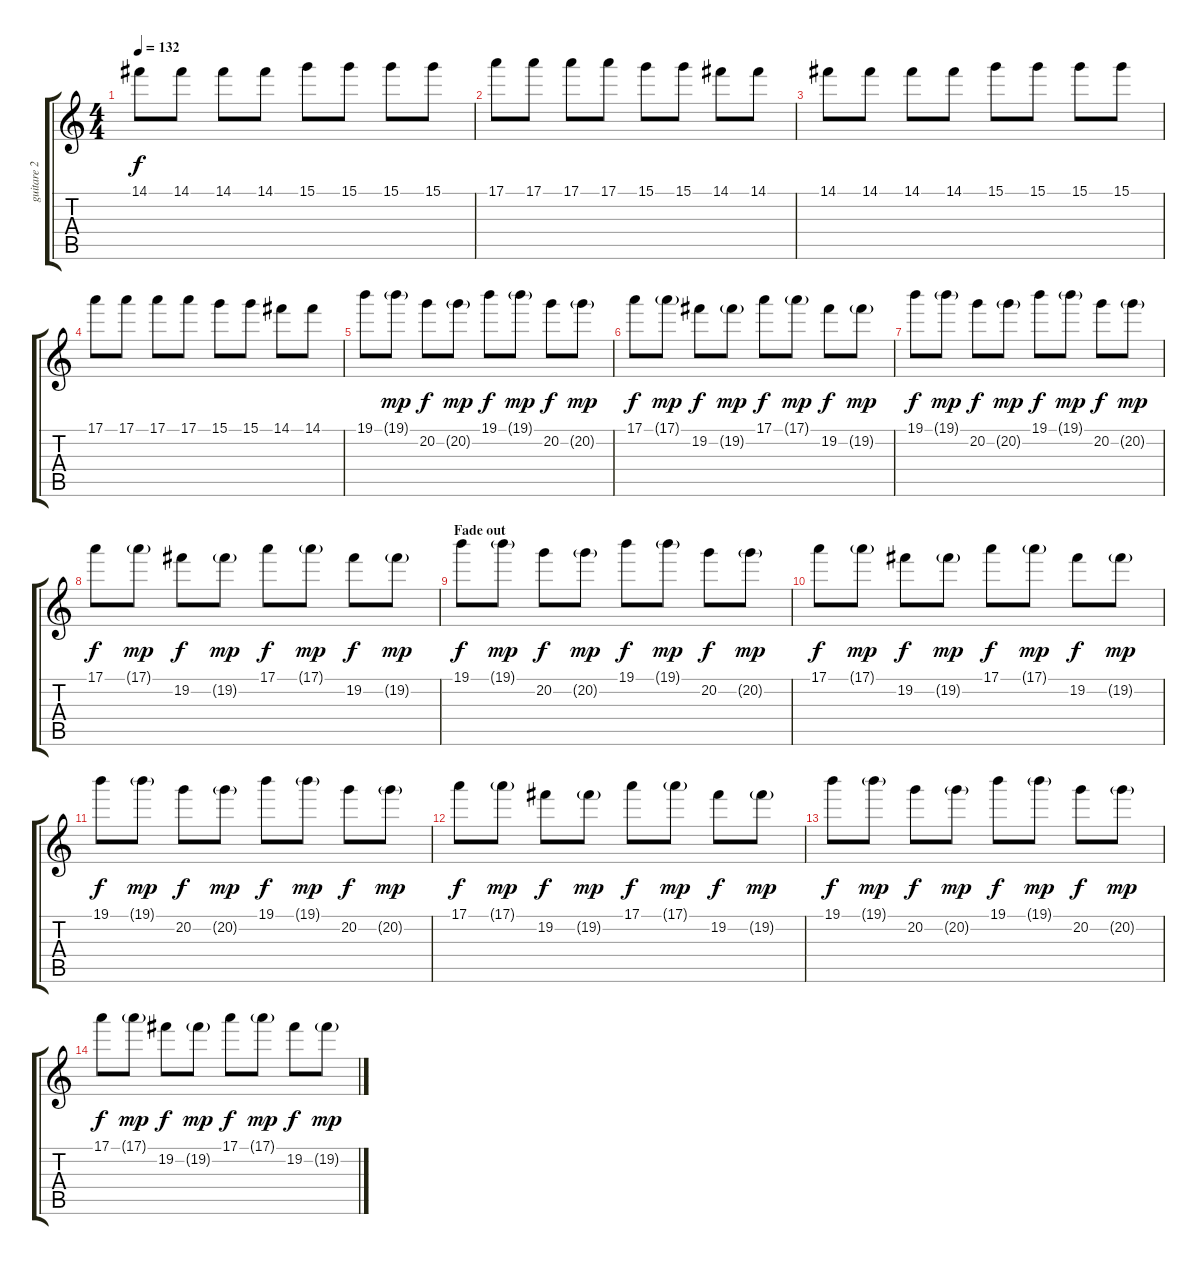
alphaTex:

\track ("guitare 2" "guitare 2") {instrument overdrivenguitar}
\staff {score tabs}
\tuning (E4 B3 G3 D3 A2 E2) {hide}
\ts (4 4)
\tempo 132
\clef g2
\ks c
14.1.8{dy f volume 13 instrument electricguitarjazz} 14.1.8 14.1.8 14.1.8 15.1.8 15.1.8 15.1.8 15.1.8 |
17.1.8 17.1.8 17.1.8 17.1.8 15.1.8 15.1.8 14.1.8 14.1.8 |
14.1.8{volume 16} 14.1.8 14.1.8 14.1.8 15.1.8 15.1.8 15.1.8 15.1.8 |
17.1.8 17.1.8 17.1.8 17.1.8 15.1.8 15.1.8 14.1.8 14.1.8 |
19.1.8 19.1{g}.8{dy mp} 20.2.8{dy f} 20.2{g}.8{dy mp} 19.1.8{dy f} 19.1{g}.8{dy mp} 20.2.8{dy f} 20.2{g}.8{dy mp} |
17.1.8{dy f} 17.1{g}.8{dy mp} 19.2.8{dy f} 19.2{g}.8{dy mp} 17.1.8{dy f} 17.1{g}.8{dy mp} 19.2.8{dy f} 19.2{g}.8{dy mp} |
19.1.8{dy f} 19.1{g}.8{dy mp} 20.2.8{dy f} 20.2{g}.8{dy mp} 19.1.8{dy f} 19.1{g}.8{dy mp} 20.2.8{dy f} 20.2{g}.8{dy mp} |
17.1.8{dy f} 17.1{g}.8{dy mp} 19.2.8{dy f} 19.2{g}.8{dy mp} 17.1.8{dy f} 17.1{g}.8{dy mp} 19.2.8{dy f} 19.2{g}.8{dy mp} |
\section ("" "Fade out")
19.1.8{dy f} 19.1{g}.8{dy mp} 20.2.8{dy f} 20.2{g}.8{dy mp} 19.1.8{dy f} 19.1{g}.8{dy mp} 20.2.8{dy f} 20.2{g}.8{dy mp} |
17.1.8{dy f} 17.1{g}.8{dy mp} 19.2.8{dy f} 19.2{g}.8{dy mp} 17.1.8{dy f} 17.1{g}.8{dy mp} 19.2.8{dy f} 19.2{g}.8{dy mp} |
19.1.8{dy f} 19.1{g}.8{dy mp} 20.2.8{dy f} 20.2{g}.8{dy mp} 19.1.8{dy f} 19.1{g}.8{dy mp} 20.2.8{dy f} 20.2{g}.8{dy mp} |
17.1.8{dy f} 17.1{g}.8{dy mp} 19.2.8{dy f} 19.2{g}.8{dy mp} 17.1.8{dy f} 17.1{g}.8{dy mp} 19.2.8{dy f} 19.2{g}.8{dy mp} |
19.1.8{dy f} 19.1{g}.8{dy mp} 20.2.8{dy f} 20.2{g}.8{dy mp} 19.1.8{dy f} 19.1{g}.8{dy mp} 20.2.8{dy f} 20.2{g}.8{dy mp} |
17.1.8{dy f} 17.1{g}.8{dy mp} 19.2.8{dy f} 19.2{g}.8{dy mp} 17.1.8{dy f} 17.1{g}.8{dy mp} 19.2.8{dy f} 19.2{g}.8{dy mp}
